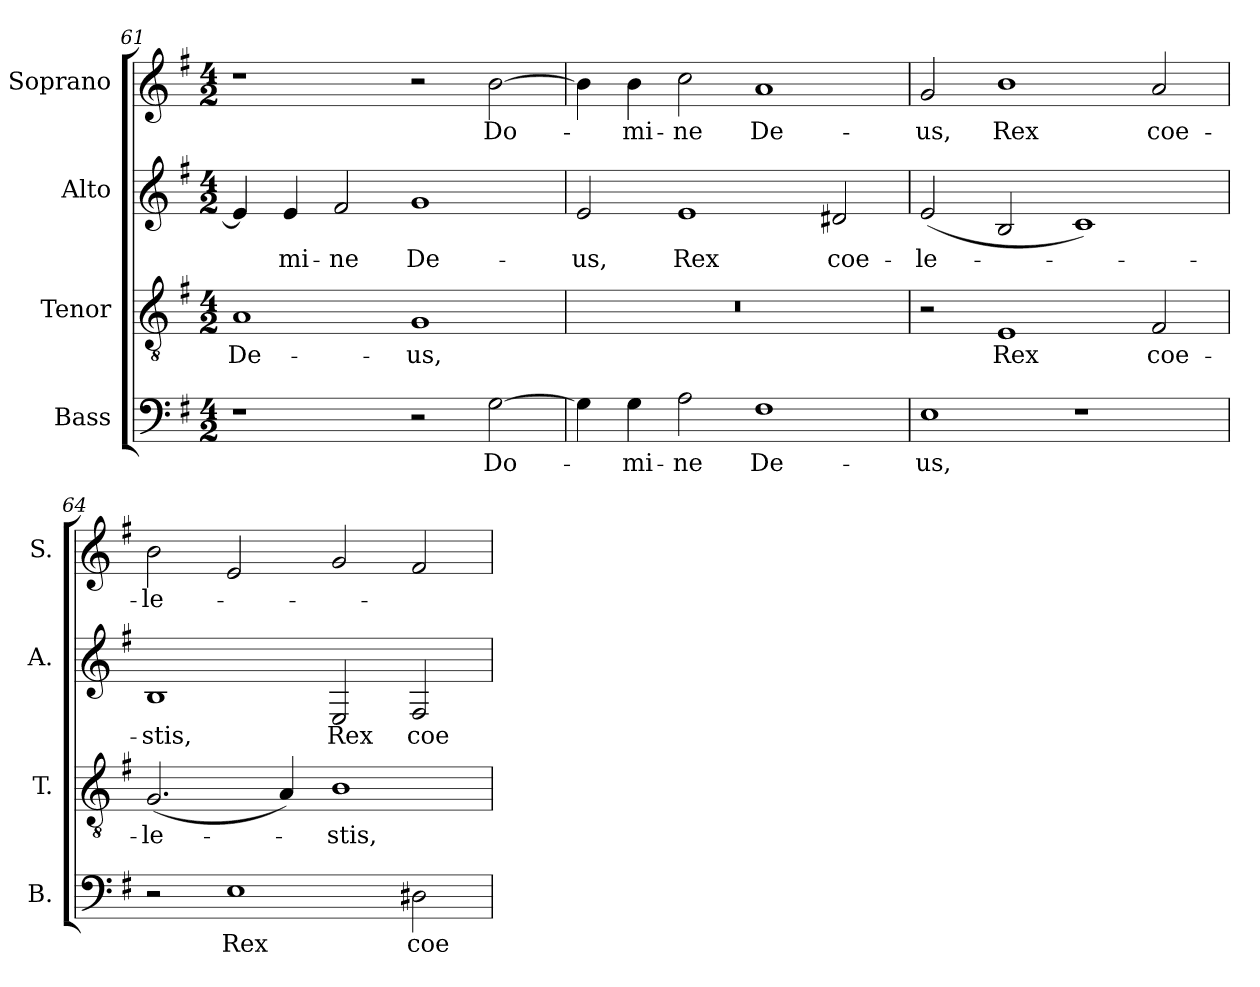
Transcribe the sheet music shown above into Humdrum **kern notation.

**kern	**text	**kern	**text	**kern	**text	**kern	**text
*part4	*part4	*part3	*part3	*part2	*part2	*part1	*part1
*staff4	*staff4	*staff3	*staff3	*staff2	*staff2	*staff1	*staff1
*I"Bass	*	*I"Tenor	*	*I"Alto	*	*I"Soprano	*
*I'B.	*	*I'T.	*	*I'A.	*	*I'S.	*
*clefF4	*	*clefGv2	*	*clefG2	*	*clefG2	*
*	*	*ITrd7c12	*	*	*	*	*
*k[f#]	*	*k[f#]	*	*k[f#]	*	*k[f#]	*
*G:	*	*G:	*	*G:	*	*G:	*
*M4/2	*	*M4/2	*	*M4/2	*	*M4/2	*
=61	=61	=61	=61	=61	=61	=61	=61
!	!	!	!LO:LY:b:color=#000000	!	!	!	!
1r	.	1AAi	De-	4ei/]	.	1r	.
!	!	!	!	!	!LO:LY:b:color=#000000	!	!
.	.	.	.	4ei/	-mi-	.	.
!	!	!	!	!	!LO:LY:b:color=#000000	!	!
.	.	.	.	2f#i/	-ne	.	.
!	!	!	!LO:LY:b:color=#000000	!	!	!	!
!	!	!	!	!	!LO:LY:b:color=#000000	!	!
2r	.	1GGi	-us,	1gi	De-	2r	.
!	!LO:LY:b:color=#000000	!	!	!	!	!	!
!	!	!	!	!	!	!	!LO:LY:b:color=#000000
[2Gi\	Do-	.	.	.	.	[2bi\	Do-
=62	=62	=62	=62	=62	=62	=62	=62
!	!	!LO:N:vis=1	!	!	!	!	!
!	!	!	!	!	!LO:LY:b:color=#000000	!	!
4Gi\]	.	0r	.	2ei/	-us,	4bi\]	.
!	!LO:LY:b:color=#000000	!	!	!	!	!	!
!	!	!	!	!	!	!	!LO:LY:b:color=#000000
4Gi\	-mi-	.	.	.	.	4bi\	-mi-
!	!LO:LY:b:color=#000000	!	!	!	!	!	!
!	!	!	!	!	!LO:LY:b:color=#000000	!	!
!	!	!	!	!	!	!	!LO:LY:b:color=#000000
2Ai\	-ne	.	.	1ei	Rex	2cci\	-ne
!	!LO:LY:b:color=#000000	!	!	!	!	!	!
!	!	!	!	!	!	!	!LO:LY:b:color=#000000
1F#i	De-	.	.	.	.	1ai	De-
!	!	!	!	!	!LO:LY:b:color=#000000	!	!
.	.	.	.	2d#Xi/	coe-	.	.
=63	=63	=63	=63	=63	=63	=63	=63
!	!LO:LY:b:color=#000000	!	!	!	!	!	!
!	!	!	!	!	!LO:LY:b:color=#000000	!	!
!	!	!	!	!	!	!	!LO:LY:b:color=#000000
1Ei	-us,	2r	.	(2ei/	-le-	2gi/	-us,
!	!	!	!LO:LY:b:color=#000000	!	!	!	!
!	!	!	!	!	!	!	!LO:LY:b:color=#000000
.	.	1EEi	Rex	2Bi/	.	1bi	Rex
1r	.	.	.	1ci)	.	.	.
!	!	!	!LO:LY:b:color=#000000	!	!	!	!
!	!	!	!	!	!	!	!LO:LY:b:color=#000000
.	.	2FF#i/	coe-	.	.	2ai/	coe-
=64	=64	=64	=64	=64	=64	=64	=64
!	!	!	!LO:LY:b:color=#000000	!	!	!	!
!	!	!	!	!	!LO:LY:b:color=#000000	!	!
!	!	!	!	!	!	!	!LO:LY:b:color=#000000
2r	.	(2.GGi/	-le-	1Bi	-stis,	2bi\	-le-
!	!LO:LY:b:color=#000000	!	!	!	!	!	!
1Ei	Rex	.	.	.	.	2ei/	.
.	.	4AAi/)	.	.	.	.	.
!	!	!	!LO:LY:b:color=#000000	!	!	!	!
!	!	!	!	!	!LO:LY:b:color=#000000	!	!
.	.	1BBi	-stis,	2Ei/	Rex	2gi/	.
!	!LO:LY:b:color=#000000	!	!	!	!	!	!
!	!	!	!	!	!LO:LY:b:color=#000000	!	!
2D#Xi\	coe-	.	.	2F#i/	coe-	2f#i/	.
=	=	=	=	=	=	=	=
*-	*-	*-	*-	*-	*-	*-	*-
